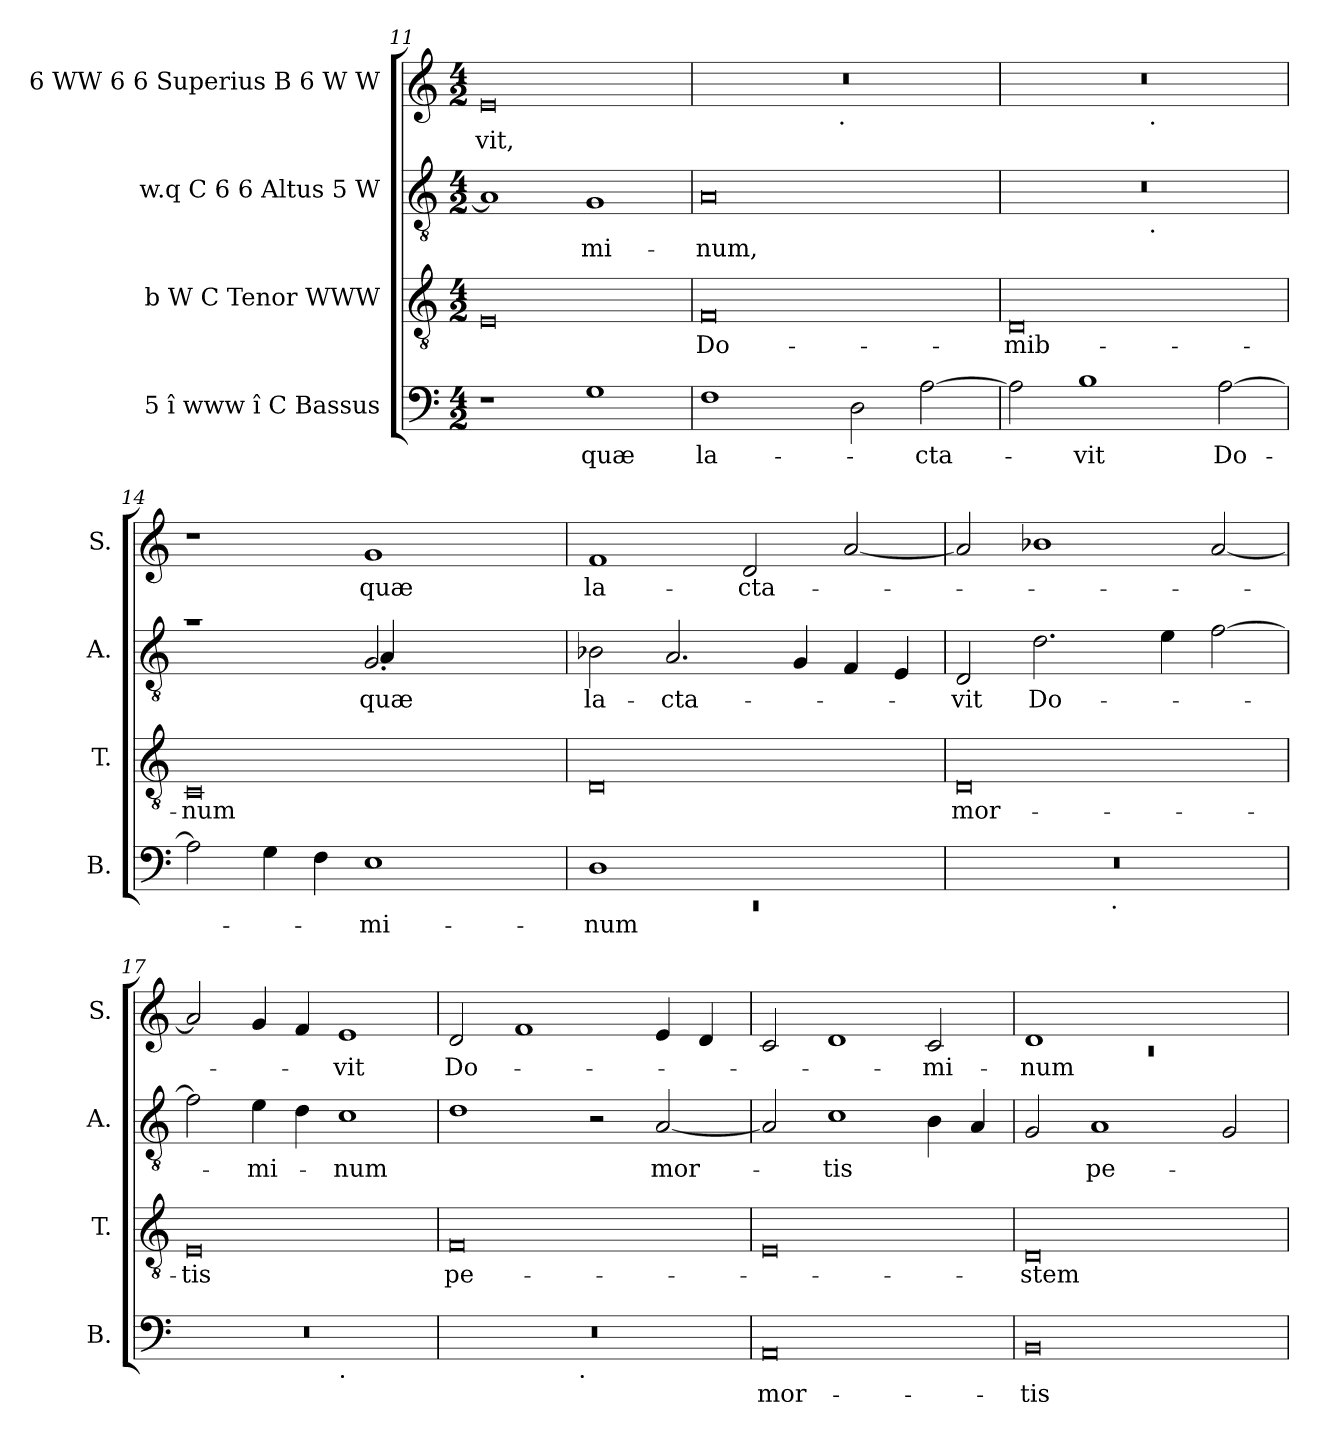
**kern	**text	**kern	**text	**kern	**text	**kern	**text
*part4	*part4	*part3	*part3	*part2	*part2	*part1	*part1
*staff4	*staff4	*staff3	*staff3	*staff2	*staff2	*staff1	*staff1
*I"5 î www î C Bassus	*	*I"b W C Tenor WWW	*	*I"w.q C 6 6 Altus 5 W	*	*I"6 WW 6 6 Superius B 6 W W	*
*I'B.	*	*I'T.	*	*I'A.	*	*I'S.	*
*clefF4	*	*clefGv2	*	*clefGv2	*	*clefG2	*
*k[]	*	*k[]	*	*k[]	*	*k[]	*
*C:	*	*C:	*	*C:	*	*C:	*
*M4/2	*	*M4/2	*	*M4/2	*	*M4/2	*
=11	=11	=11	=11	=11	=11	=11	=11
!	!	!	!	!	!	!	!LO:LY:b
1r	.	0E	.	1A]	.	0e	-vit,
!	!LO:LY:b	!	!	!	!LO:LY:b	!	!
1G	quæ	.	.	1G	-mi-	.	.
=12	=12	=12	=12	=12	=12	=12	=12
!	!LO:LY:b	!	!LO:LY:b	!	!LO:LY:b	!	!
*	*	*	*	*	*	*^	*
1F	la-	0F	Do-	0A	-num,	0r	2ryy	.
.	.	.	.	.	.	.	4...ryy	.
!	!	!	!	!	!	!	!LO:TX:b:t=.	!
.	.	.	.	.	.	.	1ryy	.
2D\	.	.	.	.	.	.	.	.
!	!LO:LY:b	!	!	!	!	!	!	!
[<2A\	-cta-	.	.	.	.	.	.	.
.	.	.	.	.	.	.	32ryy	.
!!LO:LB:g=z	!!
=13	=13	=13	=13	=13	=13	=13	=13	=13
!	!	!	!LO:LY:b	!	!	!	!	!
*	*	*	*	*^	*	*	*	*
2A\]	.	0D	-mi­b-	0r	1ryy	.	0r	1ryy	.
!	!LO:LY:b	!	!	!	!	!	!	!	!
1B	-vit	.	.	.	.	.	.	.	.
!	!	!	!	!	!	!	!	!LO:TX:b:t=.	!
!	!	!	!	!	!LO:TX:b:t=.	!	!	!	!
.	.	.	.	.	1ryy	.	.	1ryy	.
!	!LO:LY:b	!	!	!	!	!	!	!	!
[>2A\	Do-	.	.	.	.	.	.	.	.
=14	=14	=14	=14	=14	=14	=14	=14	=14	=14
!	!	!	!LO:LY:b	!	!	!	!	!	!
*	*	*	*	*	*	*	*v	*v	*
2A\]	.	0C	-num	1ra	1ryy	.	1r	.
4G\	.	.	.	.	.	.	.	.
4F\	.	.	.	.	.	.	.	.
!	!LO:LY:b	!	!	!	!	!LO:LY:b	!	!LO:LY:b
1E	-mi-	.	.	2.G/	4A/	quæ	1g	quæ
.	.	.	.	.	4ryy	.	.	.
.	.	.	.	.	2ryy	.	.	.
.	.	.	.	4ryy	.	.	.	.
*	*	*	*	*v	*v	*	*	*
=15	=15	=15	=15	=15	=15	=15	=15
*^	*	*	*	*	*	*	*
!	!LO:N:vis=1	!LO:LY:b	!	!	!	!LO:LY:b	!	!LO:LY:b
1D	0rEE	-num	0D	.	2B-\	la-	1f	la-
!	!	!	!	!	!	!LO:LY:b	!	!
.	.	.	.	.	2.A/	-cta-	.	.
!	!	!	!	!	!	!	!	!LO:LY:b
1ryy	.	.	.	.	.	.	2d/	-cta-
.	.	.	.	.	4G/	.	.	.
.	.	.	.	.	4F/	.	[<2a/	.
.	.	.	.	.	4E/	.	.	.
=16	=16	=16	=16	=16	=16	=16	=16	=16
!	!	!	!	!LO:LY:b	!	!LO:LY:b	!	!
0r	1ryy	.	0D	mor-	2D/	-vit	2a/]	.
!	!	!	!	!	!	!LO:LY:b	!	!
.	.	.	.	.	2.d\	Do-	1b-	.
!	!LO:TX:b:t=.	!	!	!	!	!	!	!
.	1ryy	.	.	.	.	.	.	.
.	.	.	.	.	4e\	.	.	.
.	.	.	.	.	[>2f\	.	[<2a/	.
=17	=17	=17	=17	=17	=17	=17	=17	=17
!	!	!	!	!LO:LY:b	!	!	!	!
0r	1ryy	.	0E	-tis	2f\]	.	2a/]	.
!	!	!	!	!	!	!LO:LY:b	!	!
.	.	.	.	.	4e\	-mi-	4g/	.
.	.	.	.	.	4d\	.	4f/	.
!	!LO:TX:b:t=.	!	!	!	!	!	!	!
!	!	!	!	!	!	!LO:LY:b	!	!LO:LY:b
.	1ryy	.	.	.	1c	-num	1e	-vit
=18	=18	=18	=18	=18	=18	=18	=18	=18
!	!	!	!	!LO:LY:b	!	!	!	!LO:LY:b
0r	2ryy	.	0F	pe-	1d	.	2d/	Do-
.	4...ryy	.	.	.	.	.	1f	.
!	!LO:TX:b:t=.	!	!	!	!	!	!	!
.	1ryy	.	.	.	.	.	.	.
.	.	.	.	.	2r	.	.	.
!	!	!	!	!	!	!LO:LY:b	!	!
.	.	.	.	.	[<2A/	mor-	4e/	.
.	.	.	.	.	.	.	4d/	.
.	32ryy	.	.	.	.	.	.	.
!!LO:LB:g=z
=19	=19	=19	=19	=19	=19	=19	=19	=19
!	!	!LO:LY:b	!	!	!	!	!	!
*v	*v	*	*	*	*	*	*	*
0AA	mor-	0E	.	2A/]	.	2c/	.
!	!	!	!	!	!LO:LY:b	!	!
.	.	.	.	1c	-tis	1d	.
!	!	!	!	!	!	!	!LO:LY:b
.	.	.	.	4B\	.	2c/	-mi-
.	.	.	.	4A/	.	.	.
=20	=20	=20	=20	=20	=20	=20	=20
*	*	*	*	*	*	*^	*
!	!LO:LY:b	!	!LO:LY:b	!	!	!	!LO:N:vis=1	!LO:LY:b
0BB	-tis	0D	-stem	2G/	.	1d	0rc	-num
!	!	!	!	!	!LO:LY:b	!	!	!
.	.	.	.	1A	pe-	.	.	.
.	.	.	.	.	.	1ryy	.	.
.	.	.	.	2G/	.	.	.	.
*	*	*	*	*	*	*v	*v	*
=	=	=	=	=	=	=	=
*-	*-	*-	*-	*-	*-	*-	*-
